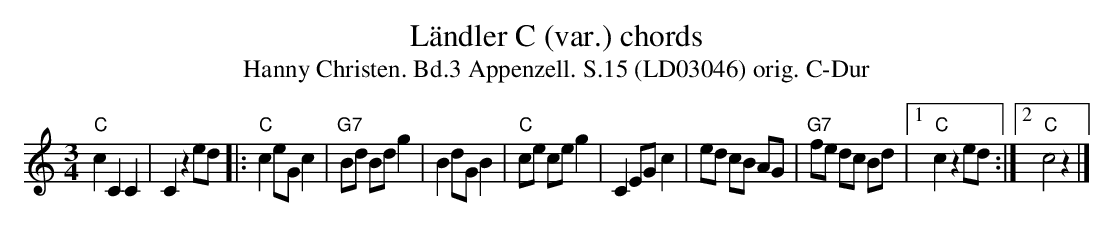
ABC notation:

X:1
T:Ländler C (var.) chords
T:Hanny Christen. Bd.3 Appenzell. S.15 (LD03046) orig. C-Dur
M:3/4
L:1/8
K:C %%MIDI gchordon
"C"c2C2C2 | C2 z2 ed |: "C"c2 eG c2 | "G7"Bd Bd g2 | B2 dG B2 | "C"ce ce g2 | C2 EG c2 | ed cB AG | "G7"fe dc Bd |1 "C"c2 z2 ed :|2 "C"c4  z2 |]
